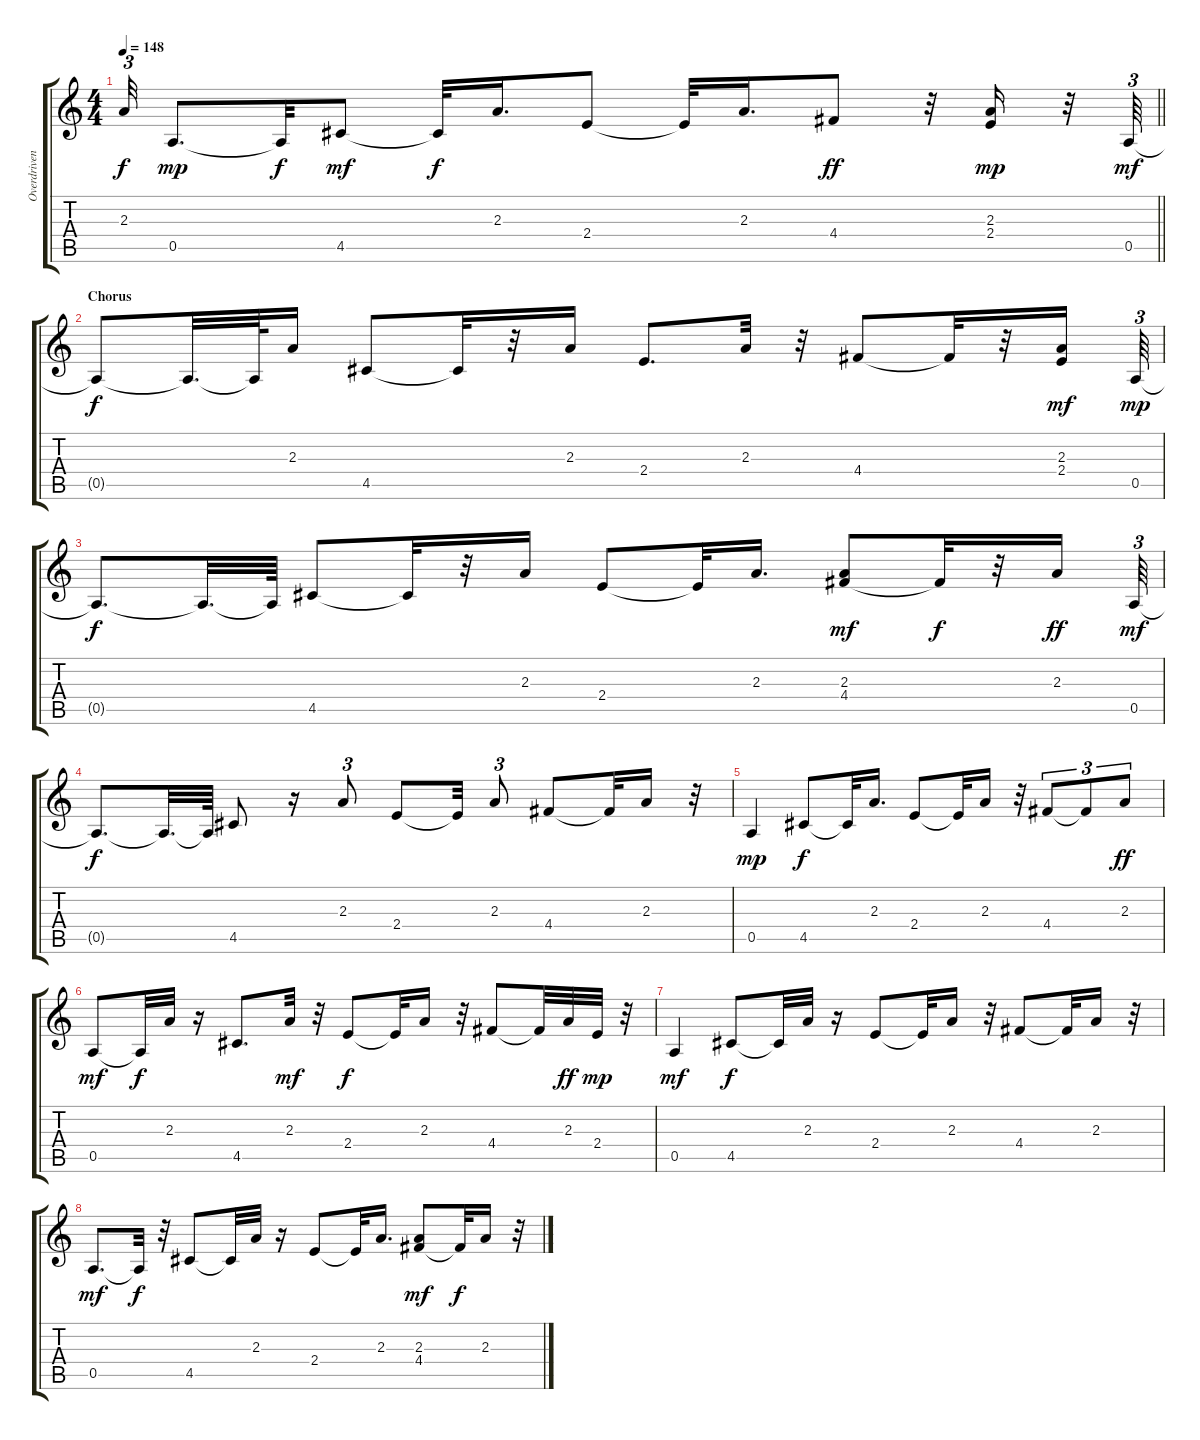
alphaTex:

\track ("Overdriven Guitar" "Overdriven") {mute instrument overdrivenguitar}
\staff {score tabs}
\tuning (E4 B3 G3 D3 A2 E2) {hide}
\ts (4 4)
\tempo 148
\clef g2
\barLineRight lightlight
\ks c
2.3{t}.32{tu (3 2) dy f} 0.5.8{d dy mp} 0.5{t}.32{dy f} 4.5.8{dy mf} 4.5{t}.32{dy f} 2.3.16{d} 2.4.8 2.4{t}.32 2.3.16{d} 4.4.8{dy ff} r.32 (2.3 2.4).16{dy mp} r.32 0.5.64{tu (3 2) dy mf} |
\section ("" "Chorus")
0.5{t}.8{dy f} 0.5{t}.32{d} 0.5{t}.64 2.3.16 4.5.8 4.5{t}.32 r.32 2.3.16 2.4.8{d} 2.3.32 r.32 4.4.8 4.4{t}.32 r.32 (2.3 2.4).16{dy mf} 0.5.64{tu (3 2) dy mp} |
0.5{t}.8{d dy f} 0.5{t}.32{d} 0.5{t}.64 4.5.8 4.5{t}.32 r.32 2.3.16 2.4.8 2.4{t}.32 2.3.16{d} (2.3 4.4).8{dy mf} 4.4{t}.32{dy f} r.32 2.3.16{dy ff} 0.5.64{tu (3 2) dy mf} |
0.5{t}.8{d dy f} 0.5{t}.32{d} 0.5{t}.64 4.5.8 r.16 2.3.8{tu (3 2)} 2.4.8 2.4{t}.32 2.3.8{tu (3 2)} 4.4.8 4.4{t}.32 2.3.16 r.32 |
0.5.4{dy mp} 4.5.8{dy f} 4.5{t}.32 2.3.16{d} 2.4.8 2.4{t}.32 2.3.16 r.32 4.4.8{tu (3 2)} 4.4{t}.8{tu (3 2)} 2.3.8{tu (3 2) dy ff} |
0.5.8{dy mf} 0.5{t}.32{dy f} 2.3.32 r.16 4.5.8{d} 2.3.32{dy mf} r.32 2.4.8{dy f} 2.4{t}.32 2.3.16 r.32 4.4.8 4.4{t}.32 2.3.32{dy ff} 2.4.32{dy mp} r.32 |
0.5.4{dy mf} 4.5.8{dy f} 4.5{t}.32 2.3.32 r.16 2.4.8 2.4{t}.32 2.3.16 r.32 4.4.8 4.4{t}.32 2.3.16 r.32 |
0.5.8{d dy mf} 0.5{t}.32{dy f} r.32 4.5.8 4.5{t}.32 2.3.32 r.16 2.4.8 2.4{t}.32 2.3.16{d} (2.3 4.4).8{dy mf} 4.4{t}.32{dy f} 2.3.16 r.32
